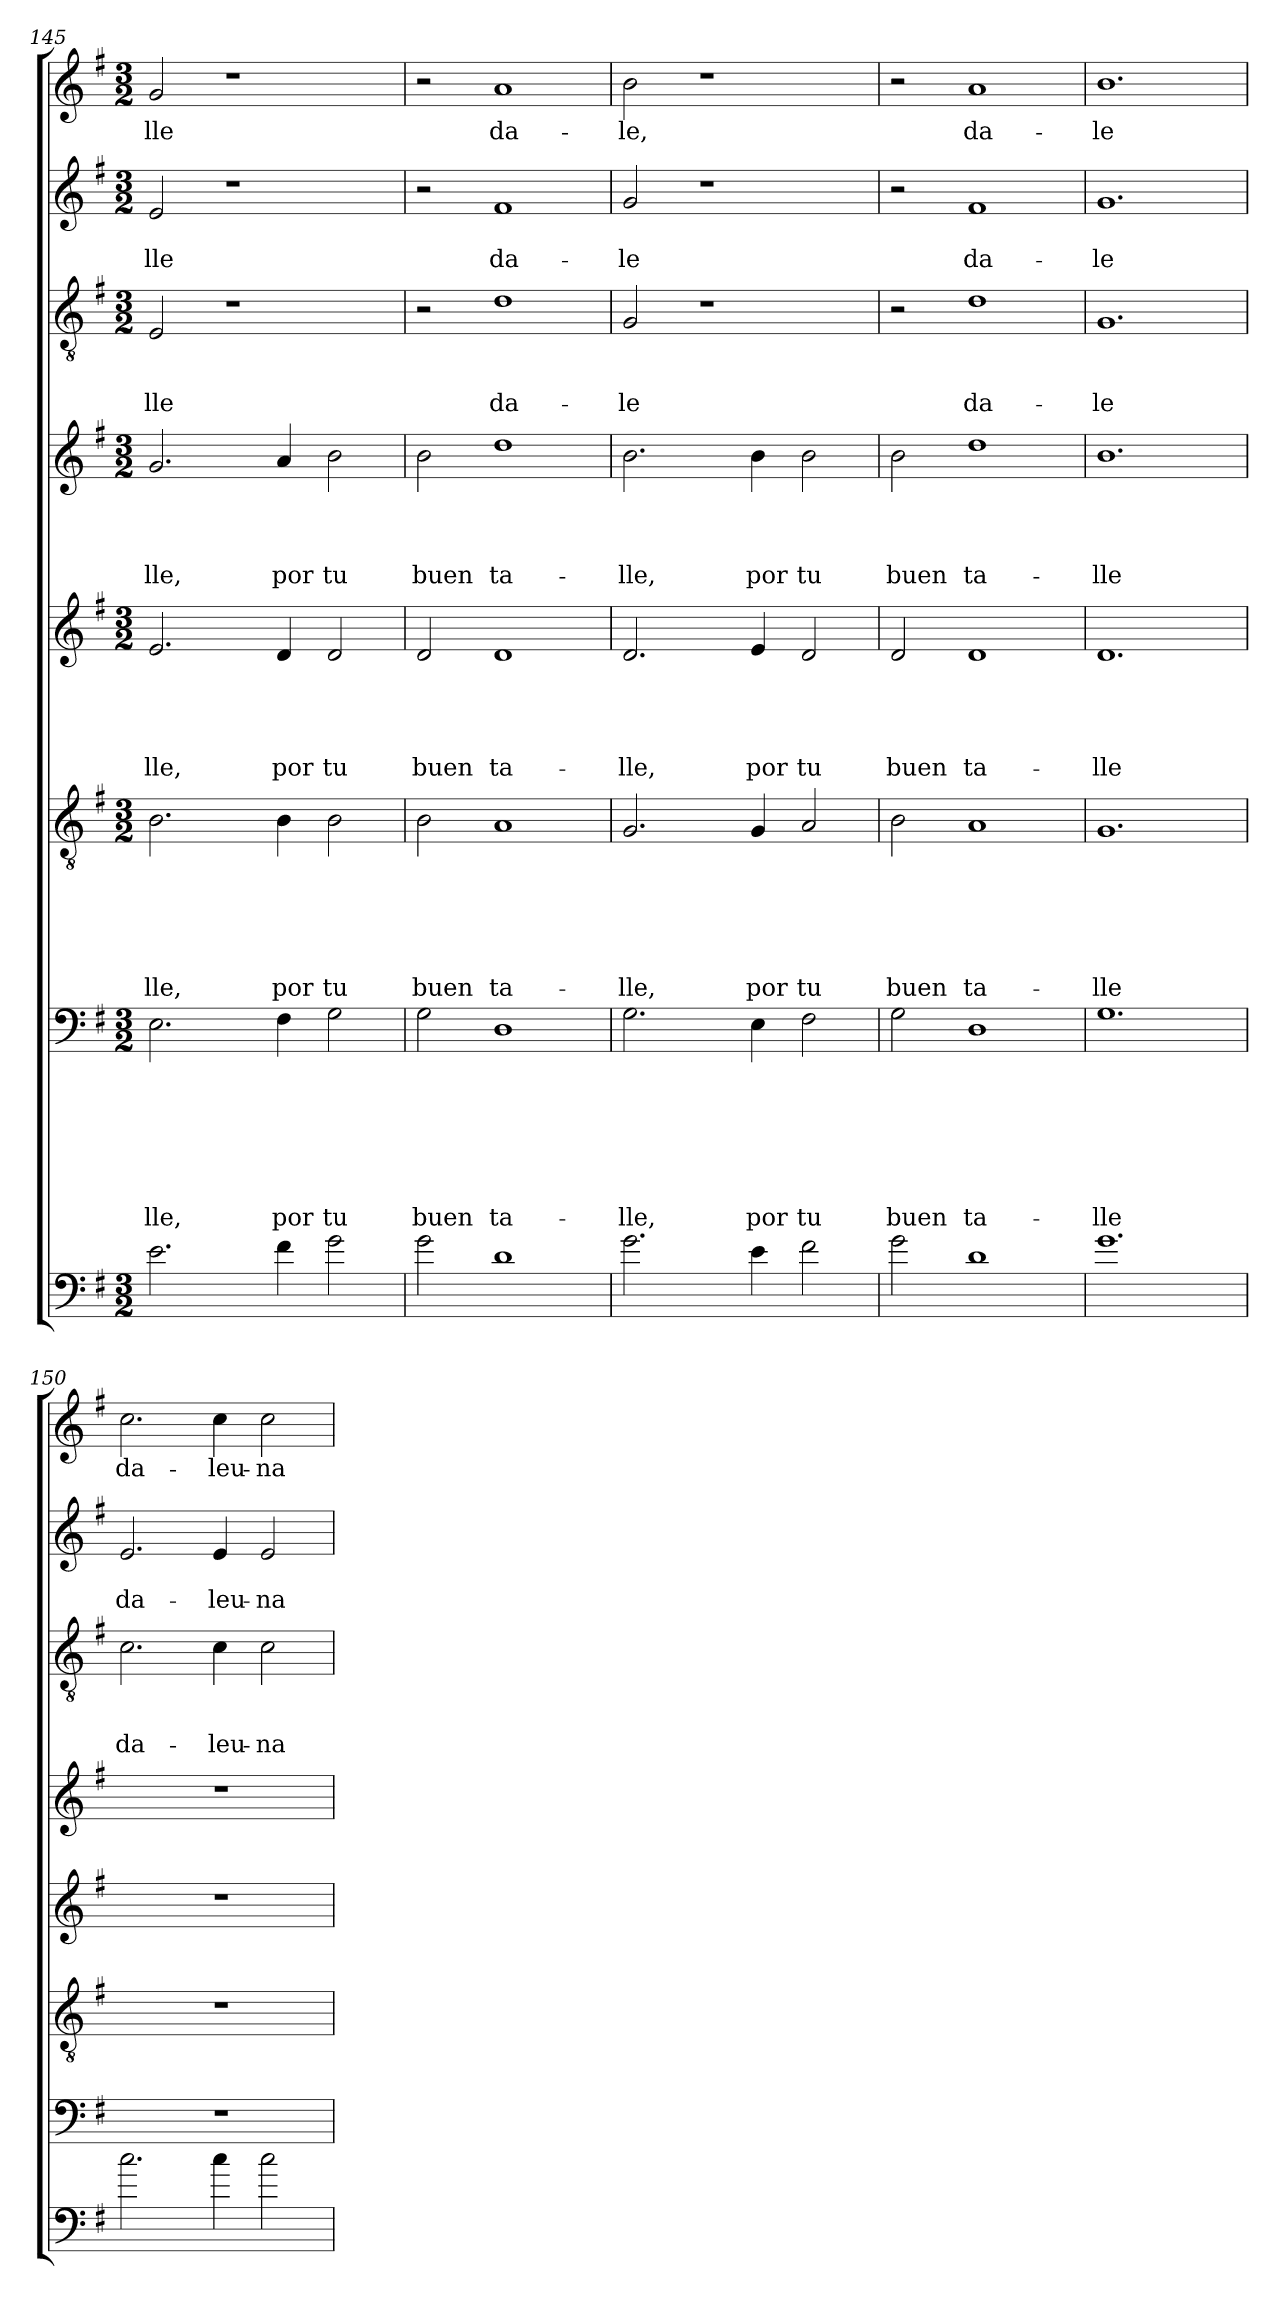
**kern	**kern	**text	**text	**text	**text	**text	**text	**text	**kern	**text	**text	**text	**text	**text	**text	**kern	**text	**text	**text	**text	**text	**kern	**text	**text	**text	**text	**kern	**text	**text	**text	**kern	**text	**text	**kern	**text
*part8	*part7	*part7	*part7	*part7	*part7	*part7	*part7	*part7	*part6	*part6	*part6	*part6	*part6	*part6	*part6	*part5	*part5	*part5	*part5	*part5	*part5	*part4	*part4	*part4	*part4	*part4	*part3	*part3	*part3	*part3	*part2	*part2	*part2	*part1	*part1
*staff8	*staff7	*staff7	*staff7	*staff7	*staff7	*staff7	*staff7	*staff7	*staff6	*staff6	*staff6	*staff6	*staff6	*staff6	*staff6	*staff5	*staff5	*staff5	*staff5	*staff5	*staff5	*staff4	*staff4	*staff4	*staff4	*staff4	*staff3	*staff3	*staff3	*staff3	*staff2	*staff2	*staff2	*staff1	*staff1
*clefF4	*clefF4	*	*	*	*	*	*	*	*clefGv2	*	*	*	*	*	*	*clefG2	*	*	*	*	*	*clefG2	*	*	*	*	*clefGv2	*	*	*	*clefG2	*	*	*clefG2	*
*ITrd7c12	*	*	*	*	*	*	*	*	*	*	*	*	*	*	*	*	*	*	*	*	*	*	*	*	*	*	*	*	*	*	*	*	*	*	*
*k[f#]	*k[f#]	*	*	*	*	*	*	*	*k[f#]	*	*	*	*	*	*	*k[f#]	*	*	*	*	*	*k[f#]	*	*	*	*	*k[f#]	*	*	*	*k[f#]	*	*	*k[f#]	*
*G:	*G:	*	*	*	*	*	*	*	*G:	*	*	*	*	*	*	*G:	*	*	*	*	*	*G:	*	*	*	*	*G:	*	*	*	*G:	*	*	*G:	*
*M3/2	*M3/2	*	*	*	*	*	*	*	*M3/2	*	*	*	*	*	*	*M3/2	*	*	*	*	*	*M3/2	*	*	*	*	*M3/2	*	*	*	*M3/2	*	*	*M3/2	*
=145	=145	=145	=145	=145	=145	=145	=145	=145	=145	=145	=145	=145	=145	=145	=145	=145	=145	=145	=145	=145	=145	=145	=145	=145	=145	=145	=145	=145	=145	=145	=145	=145	=145	=145	=145
!	!	!	!	!	!	!	!	!LO:LY:b	!	!	!	!	!	!	!LO:LY:b	!	!	!	!	!	!LO:LY:b	!	!	!	!	!LO:LY:b	!	!	!	!LO:LY:b	!	!	!LO:LY:b	!	!LO:LY:b
2.E\	2.E\	.	.	.	.	.	.	-lle,	2.B\	.	.	.	.	.	-lle,	2.e/	.	.	.	.	-lle,	2.g/	.	.	.	-lle,	2E/	.	.	-lle	2e/	.	-lle	2g/	-lle
.	.	.	.	.	.	.	.	.	.	.	.	.	.	.	.	.	.	.	.	.	.	.	.	.	.	.	1r	.	.	.	1r	.	.	1r	.
!	!	!	!	!	!	!	!	!LO:LY:b	!	!	!	!	!	!	!LO:LY:b	!	!	!	!	!	!LO:LY:b	!	!	!	!	!LO:LY:b	!	!	!	!	!	!	!	!	!
4F#\	4F#\	.	.	.	.	.	.	por	4B\	.	.	.	.	.	por	4d/	.	.	.	.	por	4a/	.	.	.	por	.	.	.	.	.	.	.	.	.
!	!	!	!	!	!	!	!	!LO:LY:b	!	!	!	!	!	!	!LO:LY:b	!	!	!	!	!	!LO:LY:b	!	!	!	!	!LO:LY:b	!	!	!	!	!	!	!	!	!
2G\	2G\	.	.	.	.	.	.	tu	2B\	.	.	.	.	.	tu	2d/	.	.	.	.	tu	2b\	.	.	.	tu	.	.	.	.	.	.	.	.	.
=146	=146	=146	=146	=146	=146	=146	=146	=146	=146	=146	=146	=146	=146	=146	=146	=146	=146	=146	=146	=146	=146	=146	=146	=146	=146	=146	=146	=146	=146	=146	=146	=146	=146	=146	=146
!	!	!	!	!	!	!	!	!LO:LY:b	!	!	!	!	!	!	!LO:LY:b	!	!	!	!	!	!LO:LY:b	!	!	!	!	!LO:LY:b	!	!	!	!	!	!	!	!	!
2G\	2G\	.	.	.	.	.	.	buen	2B\	.	.	.	.	.	buen	2d/	.	.	.	.	buen	2b\	.	.	.	buen	2r	.	.	.	2r	.	.	2r	.
!	!	!	!	!	!	!	!	!LO:LY:b	!	!	!	!	!	!	!LO:LY:b	!	!	!	!	!	!LO:LY:b	!	!	!	!	!LO:LY:b	!	!	!	!LO:LY:b	!	!	!LO:LY:b	!	!LO:LY:b
1D	1D	.	.	.	.	.	.	ta-	1A	.	.	.	.	.	ta-	1d	.	.	.	.	ta-	1dd	.	.	.	ta-	1d	.	.	da-	1f#	.	da-	1a	da-
=147	=147	=147	=147	=147	=147	=147	=147	=147	=147	=147	=147	=147	=147	=147	=147	=147	=147	=147	=147	=147	=147	=147	=147	=147	=147	=147	=147	=147	=147	=147	=147	=147	=147	=147	=147
!	!	!	!	!	!	!	!	!LO:LY:b	!	!	!	!	!	!	!LO:LY:b	!	!	!	!	!	!LO:LY:b	!	!	!	!	!LO:LY:b	!	!	!	!LO:LY:b	!	!	!LO:LY:b	!	!LO:LY:b
2.G\	2.G\	.	.	.	.	.	.	-lle,	2.G/	.	.	.	.	.	-lle,	2.d/	.	.	.	.	-lle,	2.b\	.	.	.	-lle,	2G/	.	.	-le	2g/	.	-le	2b\	-le,
.	.	.	.	.	.	.	.	.	.	.	.	.	.	.	.	.	.	.	.	.	.	.	.	.	.	.	1r	.	.	.	1r	.	.	1r	.
!	!	!	!	!	!	!	!	!LO:LY:b	!	!	!	!	!	!	!LO:LY:b	!	!	!	!	!	!LO:LY:b	!	!	!	!	!LO:LY:b	!	!	!	!	!	!	!	!	!
4E\	4E\	.	.	.	.	.	.	por	4G/	.	.	.	.	.	por	4e/	.	.	.	.	por	4b\	.	.	.	por	.	.	.	.	.	.	.	.	.
!	!	!	!	!	!	!	!	!LO:LY:b	!	!	!	!	!	!	!LO:LY:b	!	!	!	!	!	!LO:LY:b	!	!	!	!	!LO:LY:b	!	!	!	!	!	!	!	!	!
2F#\	2F#\	.	.	.	.	.	.	tu	2A/	.	.	.	.	.	tu	2d/	.	.	.	.	tu	2b\	.	.	.	tu	.	.	.	.	.	.	.	.	.
=148	=148	=148	=148	=148	=148	=148	=148	=148	=148	=148	=148	=148	=148	=148	=148	=148	=148	=148	=148	=148	=148	=148	=148	=148	=148	=148	=148	=148	=148	=148	=148	=148	=148	=148	=148
!	!	!	!	!	!	!	!	!LO:LY:b	!	!	!	!	!	!	!LO:LY:b	!	!	!	!	!	!LO:LY:b	!	!	!	!	!LO:LY:b	!	!	!	!	!	!	!	!	!
2G\	2G\	.	.	.	.	.	.	buen	2B\	.	.	.	.	.	buen	2d/	.	.	.	.	buen	2b\	.	.	.	buen	2r	.	.	.	2r	.	.	2r	.
!	!	!	!	!	!	!	!	!LO:LY:b	!	!	!	!	!	!	!LO:LY:b	!	!	!	!	!	!LO:LY:b	!	!	!	!	!LO:LY:b	!	!	!	!LO:LY:b	!	!	!LO:LY:b	!	!LO:LY:b
1D	1D	.	.	.	.	.	.	ta-	1A	.	.	.	.	.	ta-	1d	.	.	.	.	ta-	1dd	.	.	.	ta-	1d	.	.	da-	1f#	.	da-	1a	da-
=149	=149	=149	=149	=149	=149	=149	=149	=149	=149	=149	=149	=149	=149	=149	=149	=149	=149	=149	=149	=149	=149	=149	=149	=149	=149	=149	=149	=149	=149	=149	=149	=149	=149	=149	=149
!	!	!	!	!	!	!	!	!LO:LY:b	!	!	!	!	!	!	!LO:LY:b	!	!	!	!	!	!LO:LY:b	!	!	!	!	!LO:LY:b	!	!	!	!LO:LY:b	!	!	!LO:LY:b	!	!LO:LY:b
1.G	1.G	.	.	.	.	.	.	-lle	1.G	.	.	.	.	.	-lle	1.d	.	.	.	.	-lle	1.b	.	.	.	-lle	1.G	.	.	-le	1.g	.	-le	1.b	-le
!!LO:LB:g=z
=150	=150	=150	=150	=150	=150	=150	=150	=150	=150	=150	=150	=150	=150	=150	=150	=150	=150	=150	=150	=150	=150	=150	=150	=150	=150	=150	=150	=150	=150	=150	=150	=150	=150	=150	=150
!	!LO:N:vis=1	!	!	!	!	!	!	!	!LO:N:vis=1	!	!	!	!	!	!	!LO:N:vis=1	!	!	!	!	!	!LO:N:vis=1	!	!	!	!	!	!	!	!LO:LY:b	!	!	!LO:LY:b	!	!LO:LY:b
2.c\	1.r	.	.	.	.	.	.	.	1.r	.	.	.	.	.	.	1.r	.	.	.	.	.	1.r	.	.	.	.	2.c\	.	.	da-	2.e/	.	da-	2.cc\	da-
!	!	!	!	!	!	!	!	!	!	!	!	!	!	!	!	!	!	!	!	!	!	!	!	!	!	!	!	!	!	!LO:LY:b	!	!	!LO:LY:b	!	!LO:LY:b
4c\	.	.	.	.	.	.	.	.	.	.	.	.	.	.	.	.	.	.	.	.	.	.	.	.	.	.	4c\	.	.	-leu-	4e/	.	-leu-	4cc\	-leu-
!	!	!	!	!	!	!	!	!	!	!	!	!	!	!	!	!	!	!	!	!	!	!	!	!	!	!	!	!	!	!LO:LY:b	!	!	!LO:LY:b	!	!LO:LY:b
2c\	.	.	.	.	.	.	.	.	.	.	.	.	.	.	.	.	.	.	.	.	.	.	.	.	.	.	2c\	.	.	-na	2e/	.	-na	2cc\	-na
=	=	=	=	=	=	=	=	=	=	=	=	=	=	=	=	=	=	=	=	=	=	=	=	=	=	=	=	=	=	=	=	=	=	=	=
*-	*-	*-	*-	*-	*-	*-	*-	*-	*-	*-	*-	*-	*-	*-	*-	*-	*-	*-	*-	*-	*-	*-	*-	*-	*-	*-	*-	*-	*-	*-	*-	*-	*-	*-	*-
